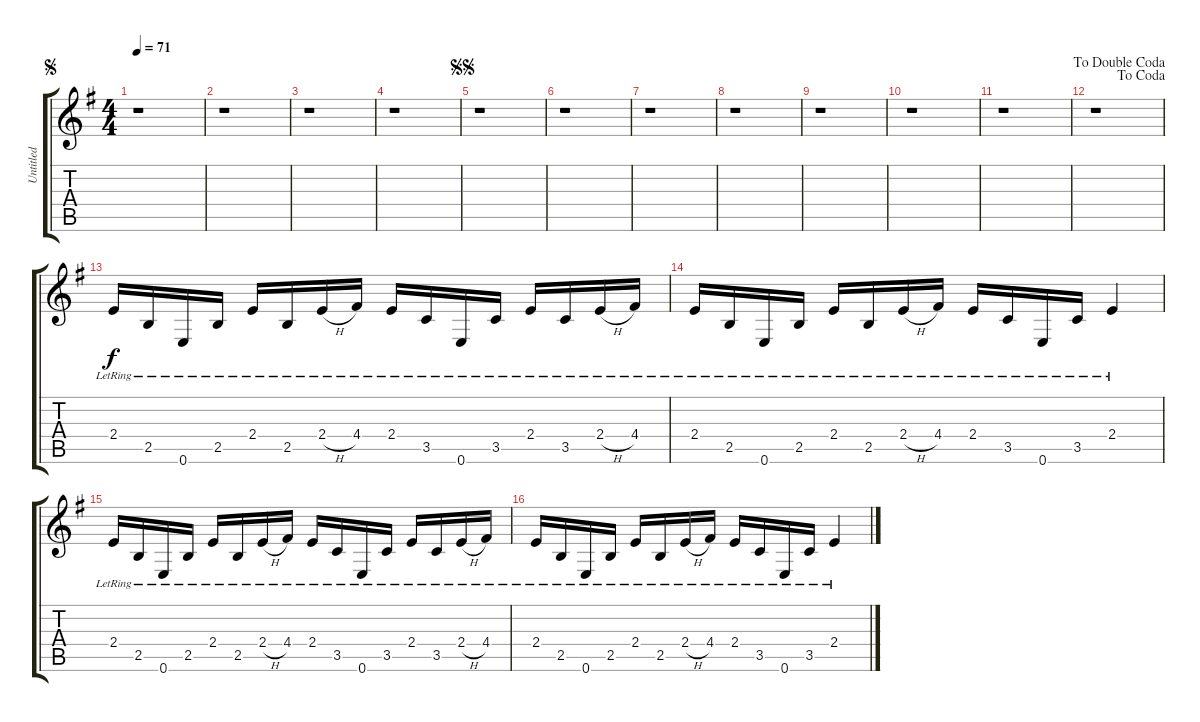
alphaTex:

\track ("Untitled" "Untitled") {instrument acousticguitarnylon}
\staff {score tabs}
\tuning (E4 B3 G3 D3 A2 E2) {hide}
\ts (4 4)
\jump segno
\tempo 71
\clef g2
\ks g
r.1{dy f} |
r.1 |
r.1 |
r.1 |
\jump segnosegno
r.1 |
r.1 |
r.1 |
r.1 |
r.1 |
r.1 |
r.1 |
\jump dacoda
\jump dadoublecoda
r.1 |
2.4{lr}.16 2.5{lr}.16 0.6{lr}.16 2.5{lr}.16 2.4{lr}.16 2.5{lr}.16 2.4{h lr}.16 4.4{lr}.16 2.4{lr}.16 3.5{lr}.16 0.6{lr}.16 3.5{lr}.16 2.4{lr}.16 3.5{lr}.16 2.4{h lr}.16 4.4{lr}.16 |
2.4{lr}.16 2.5{lr}.16 0.6{lr}.16 2.5{lr}.16 2.4{lr}.16 2.5{lr}.16 2.4{h lr}.16 4.4{lr}.16 2.4{lr}.16 3.5{lr}.16 0.6{lr}.16 3.5{lr}.16 2.4{lr}.4 |
2.4{lr}.16 2.5{lr}.16 0.6{lr}.16 2.5{lr}.16 2.4{lr}.16 2.5{lr}.16 2.4{h lr}.16 4.4{lr}.16 2.4{lr}.16 3.5{lr}.16 0.6{lr}.16 3.5{lr}.16 2.4{lr}.16 3.5{lr}.16 2.4{h lr}.16 4.4{lr}.16 |
2.4{lr}.16 2.5{lr}.16 0.6{lr}.16 2.5{lr}.16 2.4{lr}.16 2.5{lr}.16 2.4{h lr}.16 4.4{lr}.16 2.4{lr}.16 3.5{lr}.16 0.6{lr}.16 3.5{lr}.16 2.4{lr}.4
